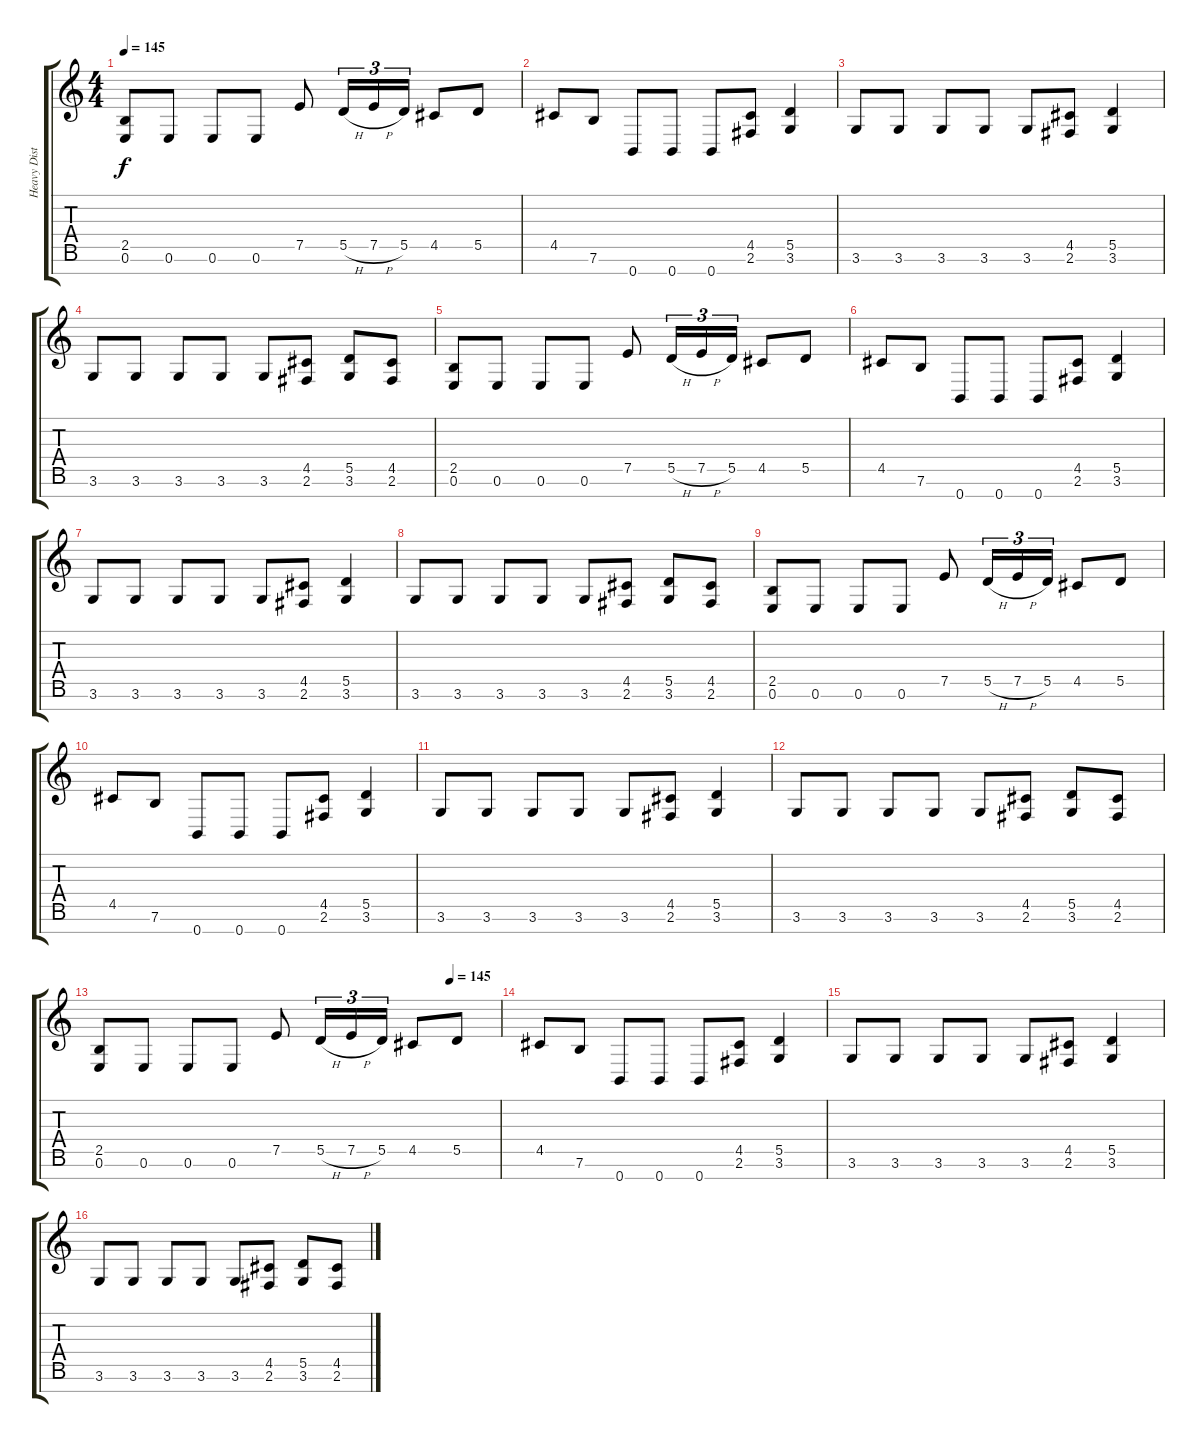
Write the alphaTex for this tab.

\track ("Heavy Dist Guitar" "Heavy Dist") {instrument distortionguitar}
\staff {score tabs}
\tuning (E4 B3 G3 D3 A2 E2 B1) {hide}
\ts (4 4)
\tempo 145
\clef g2
\ks c
(2.5 0.6).8{dy f} 0.6.8 0.6.8 0.6.8 7.5.8 5.5{h}.16{tu (3 2)} 7.5{h}.16{tu (3 2)} 5.5.16{tu (3 2)} 4.5.8 5.5.8 |
4.5.8 7.6.8 0.7.8 0.7.8 0.7.8 (4.5 2.6).8 (5.5 3.6).4 |
3.6.8 3.6.8 3.6.8 3.6.8 3.6.8 (4.5 2.6).8 (5.5 3.6).4 |
3.6.8 3.6.8 3.6.8 3.6.8 3.6.8 (4.5 2.6).8 (5.5 3.6).8 (4.5 2.6).8 |
(2.5 0.6).8 0.6.8 0.6.8 0.6.8 7.5.8 5.5{h}.16{tu (3 2)} 7.5{h}.16{tu (3 2)} 5.5.16{tu (3 2)} 4.5.8 5.5.8 |
4.5.8 7.6.8 0.7.8 0.7.8 0.7.8 (4.5 2.6).8 (5.5 3.6).4 |
3.6.8 3.6.8 3.6.8 3.6.8 3.6.8 (4.5 2.6).8 (5.5 3.6).4 |
3.6.8 3.6.8 3.6.8 3.6.8 3.6.8 (4.5 2.6).8 (5.5 3.6).8 (4.5 2.6).8 |
(2.5 0.6).8 0.6.8 0.6.8 0.6.8 7.5.8 5.5{h}.16{tu (3 2)} 7.5{h}.16{tu (3 2)} 5.5.16{tu (3 2)} 4.5.8 5.5.8 |
4.5.8 7.6.8 0.7.8 0.7.8 0.7.8 (4.5 2.6).8 (5.5 3.6).4 |
3.6.8 3.6.8 3.6.8 3.6.8 3.6.8 (4.5 2.6).8 (5.5 3.6).4 |
3.6.8 3.6.8 3.6.8 3.6.8 3.6.8 (4.5 2.6).8 (5.5 3.6).8 (4.5 2.6).8 |
\tempo (145 0.875)
(2.5 0.6).8 0.6.8 0.6.8 0.6.8 7.5.8 5.5{h}.16{tu (3 2)} 7.5{h}.16{tu (3 2)} 5.5.16{tu (3 2)} 4.5.8 5.5.8 |
4.5.8 7.6.8 0.7.8 0.7.8 0.7.8 (4.5 2.6).8 (5.5 3.6).4 |
3.6.8 3.6.8 3.6.8 3.6.8 3.6.8 (4.5 2.6).8 (5.5 3.6).4 |
3.6.8 3.6.8 3.6.8 3.6.8 3.6.8 (4.5 2.6).8 (5.5 3.6).8 (4.5 2.6).8
